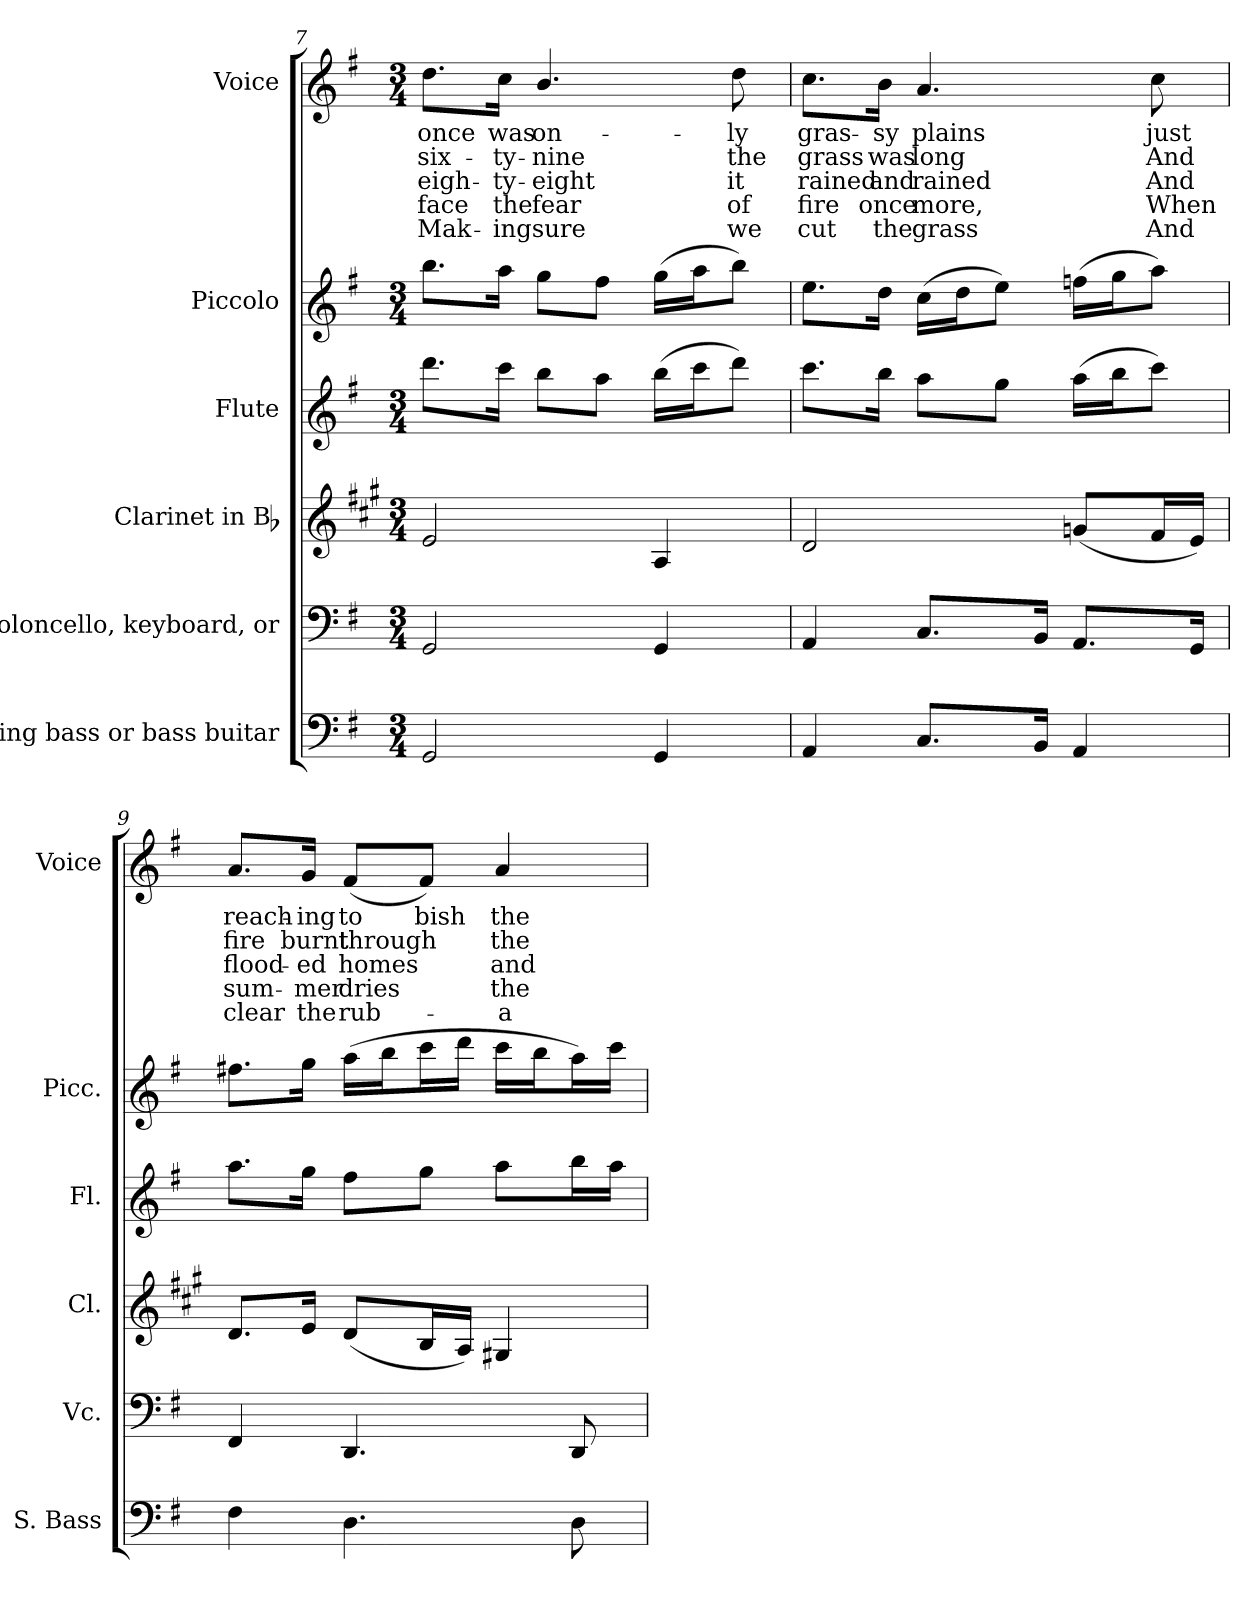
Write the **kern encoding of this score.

**kern	**kern	**kern	**kern	**kern	**kern	**text	**text	**text	**text	**text
*part6	*part5	*part4	*part3	*part2	*part1	*part1	*part1	*part1	*part1	*part1
*staff6	*staff5	*staff4	*staff3	*staff2	*staff1	*staff1	*staff1	*staff1	*staff1	*staff1
*I"string bass or bass buitar	*I"Violoncello, keyboard, or	*I"Clarinet in Bb	*I"Flute	*I"Piccolo	*I"Voice	*	*	*	*	*
*I'S. Bass	*I'Vc.	*I'Cl.	*I'Fl.	*I'Picc.	*I'Voice	*	*	*	*	*
*clefF4	*clefF4	*clefG2	*clefG2	*clefG2	*clefG2	*	*	*	*	*
*ITrd7c12	*	*ITrd1c2	*	*ITrd-7c-12	*	*	*	*	*	*
*k[f#]	*k[f#]	*k[f#]	*k[f#]	*k[f#]	*k[f#]	*	*	*	*	*
*G:	*G:	*G:	*G:	*G:	*G:	*	*	*	*	*
*M3/4	*M3/4	*M3/4	*M3/4	*M3/4	*M3/4	*	*	*	*	*
=7	=7	=7	=7	=7	=7	=7	=7	=7	=7	=7
!	!	!	!	!	!	!LO:LY:b:color=#000000	!LO:LY:b:color=#000000	!LO:LY:b:color=#000000	!LO:LY:b:color=#000000	!LO:LY:b:color=#000000
2GGGi/	2GGi/	2di/	8.dddi\L	8.bbbi\L	8.ddi\L	once	six-	eigh-	face	Mak-
!	!	!	!	!	!	!LO:LY:b:color=#000000	!LO:LY:b:color=#000000	!LO:LY:b:color=#000000	!LO:LY:b:color=#000000	!LO:LY:b:color=#000000
.	.	.	16ccci\Jk	16aaai\Jk	16cci\Jk	was	-ty-	-ty-	the	-ing
!	!	!	!	!	!	!LO:LY:b:color=#000000	!LO:LY:b:color=#000000	!LO:LY:b:color=#000000	!LO:LY:b:color=#000000	!LO:LY:b:color=#000000
.	.	.	8bbi\L	8gggi\L	4.bi/	on-	-nine	-eight	fear	sure
.	.	.	8aai\J	8fff#i\J	.	.	.	.	.	.
4GGGi/	4GGi/	4Gi/	(16bbi\LL	(16gggi\LL	.	.	.	.	.	.
.	.	.	16ccci\J	16aaai\J	.	.	.	.	.	.
!	!	!	!	!	!	!LO:LY:b:color=#000000	!LO:LY:b:color=#000000	!LO:LY:b:color=#000000	!LO:LY:b:color=#000000	!LO:LY:b:color=#000000
.	.	.	8dddi\J)	8bbbi\J)	8ddi\	-ly	the	it	of	we
=8	=8	=8	=8	=8	=8	=8	=8	=8	=8	=8
!	!	!	!	!	!	!LO:LY:b:color=#000000	!LO:LY:b:color=#000000	!LO:LY:b:color=#000000	!LO:LY:b:color=#000000	!LO:LY:b:color=#000000
4AAAi/	4AAi/	2ci/	8.ccci\L	8.eeei\L	8.cci\L	gras-	grass	rained	fire	cut
!	!	!	!	!	!	!LO:LY:b:color=#000000	!LO:LY:b:color=#000000	!LO:LY:b:color=#000000	!LO:LY:b:color=#000000	!LO:LY:b:color=#000000
.	.	.	16bbi\Jk	16dddi\Jk	16bi\Jk	-sy	was	and	once	the
!	!	!	!	!	!	!LO:LY:b:color=#000000	!LO:LY:b:color=#000000	!LO:LY:b:color=#000000	!LO:LY:b:color=#000000	!LO:LY:b:color=#000000
8.CCi/L	8.Ci/L	.	8aai\L	(16ccci\LL	4.ai/	plains	long	rained	more,	grass
.	.	.	.	16dddi\J	.	.	.	.	.	.
.	.	.	8ggi\J	8eeei\J)	.	.	.	.	.	.
16BBBi/Jk	16BBi/Jk	.	.	.	.	.	.	.	.	.
4AAAi/	8.AAi/L	(8fni/L	(16aai\LL	(16fffni\LL	.	.	.	.	.	.
.	.	.	16bbi\J	16gggi\J	.	.	.	.	.	.
!	!	!	!	!	!	!LO:LY:b:color=#000000	!LO:LY:b:color=#000000	!LO:LY:b:color=#000000	!LO:LY:b:color=#000000	!LO:LY:b:color=#000000
.	.	16ei/L	8ccci\J)	8aaai\J)	8cci\	just	And	And	When	And
.	16GGi/Jk	16di/JJ)	.	.	.	.	.	.	.	.
=9	=9	=9	=9	=9	=9	=9	=9	=9	=9	=9
!	!	!	!	!	!	!LO:LY:b:color=#000000	!LO:LY:b:color=#000000	!LO:LY:b:color=#000000	!LO:LY:b:color=#000000	!LO:LY:b:color=#000000
4FF#i\	4FF#i/	8.ci/L	8.aai\L	8.fff#Xi\L	8.ai/L	reach-	fire	flood-	sum-	clear
!	!	!	!	!	!	!LO:LY:b:color=#000000	!LO:LY:b:color=#000000	!LO:LY:b:color=#000000	!LO:LY:b:color=#000000	!LO:LY:b:color=#000000
.	.	16di/Jk	16ggi\Jk	16gggi\Jk	16gi/Jk	-ing	burnt	-ed	-mer	the
!	!	!	!	!	!	!LO:LY:b:color=#000000	!LO:LY:b:color=#000000	!LO:LY:b:color=#000000	!LO:LY:b:color=#000000	!LO:LY:b:color=#000000
4.DDi\	4.DDi/	(8ci/L	8ff#i\L	(16aaai\LL	(8f#i/L	to	through	homes	dries	rub-
.	.	.	.	16bbbi\J	.	.	.	.	.	.
!	!	!	!	!	!	!LO:LY:b:color=#000000	!	!	!	!
.	.	16Ai/L	8ggi\J	16cccci\L	8f#i/J)	-bish	.	.	.	.
.	.	16Gi/JJ)	.	16ddddi\JJ	.	.	.	.	.	.
!	!	!	!	!	!	!LO:LY:b:color=#000000	!LO:LY:b:color=#000000	!LO:LY:b:color=#000000	!LO:LY:b:color=#000000	!LO:LY:b:color=#000000
.	.	4F#Xi/	8aai\L	16cccci\LL	4ai/	the	the	and	the	a-
.	.	.	.	16bbbi\J	.	.	.	.	.	.
8DDi\	8DDi/	.	16bbi\L	16aaai\L)	.	.	.	.	.	.
.	.	.	16aai\JJ	16cccci\JJ	.	.	.	.	.	.
=	=	=	=	=	=	=	=	=	=	=
*-	*-	*-	*-	*-	*-	*-	*-	*-	*-	*-
